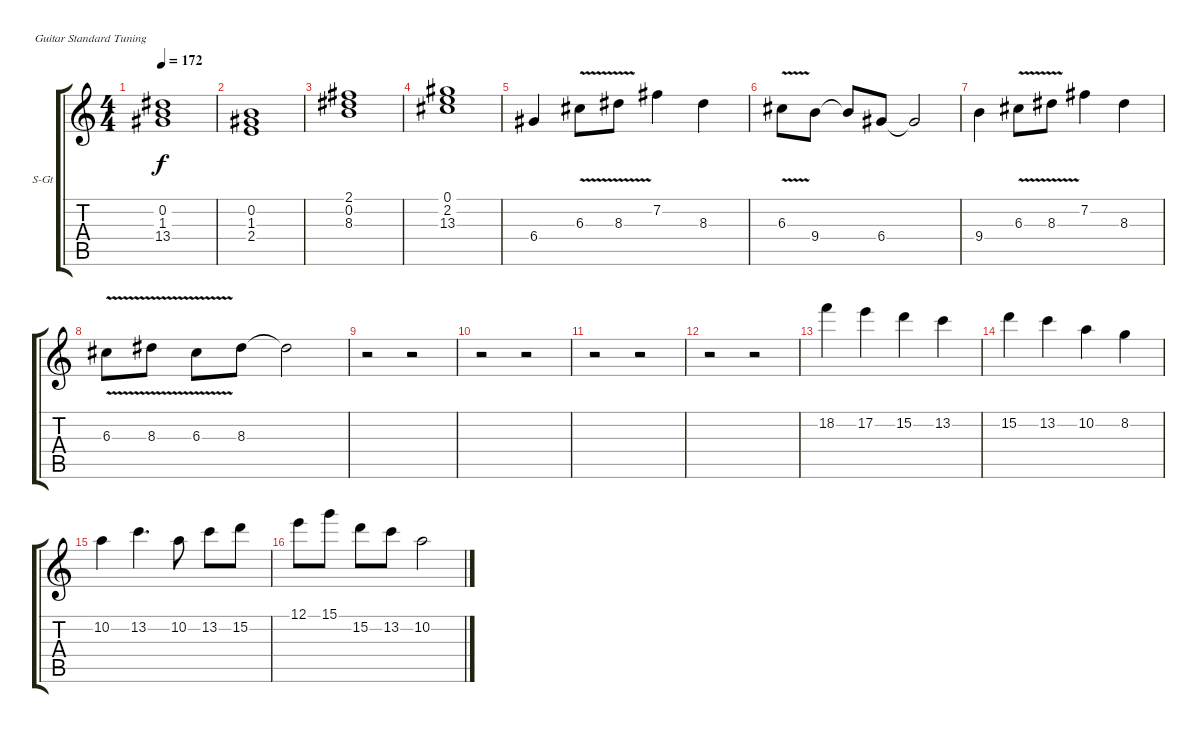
\bracketExtendMode groupsimilarinstruments
\firstSystemTrackNameOrientation horizontal
\otherSystemsTrackNameOrientation horizontal
\track ("Frederic Helmer" "S-Gt") {instrument stringensemble1}
\staff {score tabs}
\tuning (E4 B3 G3 D3 A2 E2)
\displaytranspose 12
\ts (4 4)
\tempo 172
\clef g2
\ks c
(0.2 1.3 13.4).1{dy f} |
(0.2 1.3 2.4).1 |
(2.1 0.2 8.3).1 |
(0.1 2.2 13.3).1 |
6.4.4 6.3{v}.8 8.3{v}.8 7.2.4 8.3.4 |
6.3{v}.8 9.4.8 9.4{t}.8 6.4.8 6.4{t}.2 |
9.4.4 6.3{v}.8 8.3{v}.8 7.2.4 8.3.4 |
6.3{v}.8 8.3{v}.8 6.3{v}.8 8.3.8 8.3{t}.2 |
r.2 r.2 |
r.2 r.2 |
r.2 r.2 |
r.2 r.2 |
18.2.4 17.2.4 15.2.4 13.2.4 |
15.2.4 13.2.4 10.2.4 8.2.4 |
10.2.4 13.2.4{d} 10.2.8 13.2.8 15.2.8 |
12.1.8 15.1.8 15.2.8 13.2.8 10.2.2
